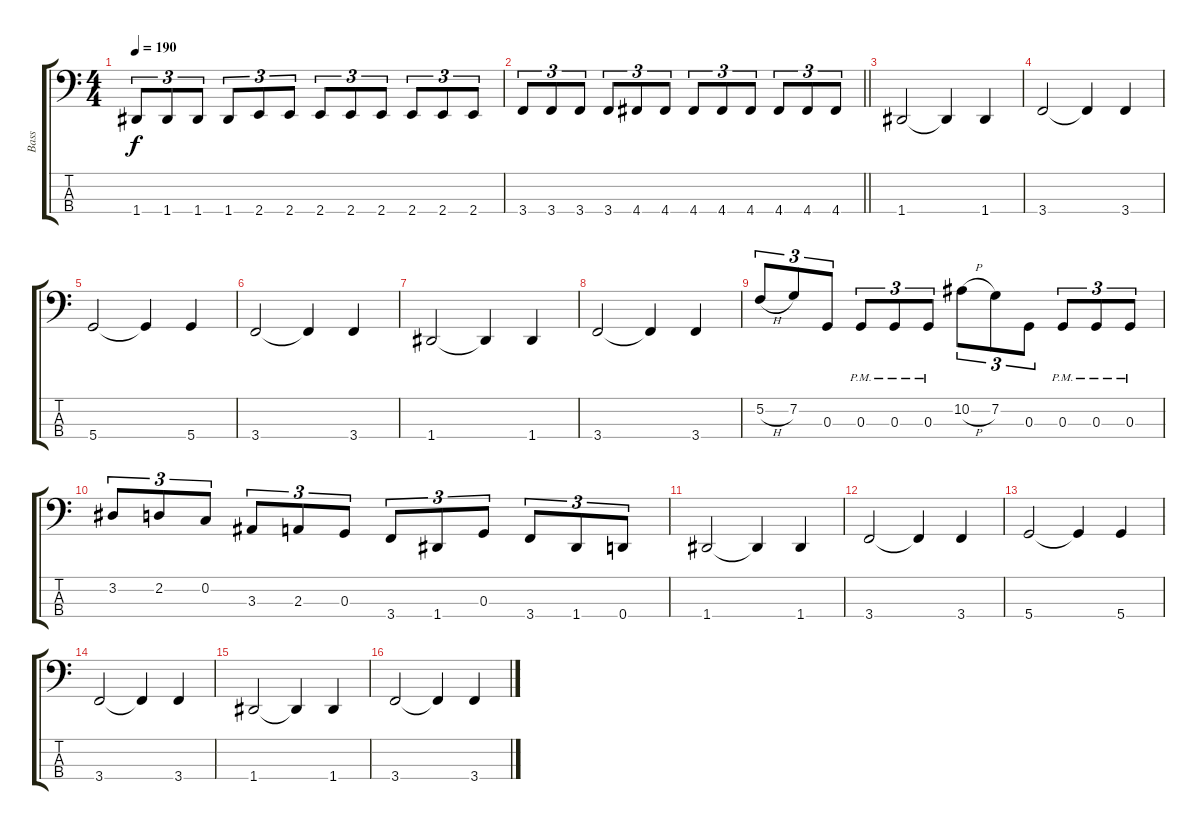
\track ("Bass" "Bass") {instrument electricbassfinger}
\staff {score tabs}
\tuning (F2 C2 G1 D1) {hide}
\ts (4 4)
\tempo 190
\clef f4
\ks c
1.4.8{tu (3 2) dy f} 1.4.8{tu (3 2)} 1.4.8{tu (3 2)} 1.4.8{tu (3 2)} 2.4.8{tu (3 2)} 2.4.8{tu (3 2)} 2.4.8{tu (3 2)} 2.4.8{tu (3 2)} 2.4.8{tu (3 2)} 2.4.8{tu (3 2)} 2.4.8{tu (3 2)} 2.4.8{tu (3 2)} |
\barLineRight lightlight
3.4.8{tu (3 2)} 3.4.8{tu (3 2)} 3.4.8{tu (3 2)} 3.4.8{tu (3 2)} 4.4.8{tu (3 2)} 4.4.8{tu (3 2)} 4.4.8{tu (3 2)} 4.4.8{tu (3 2)} 4.4.8{tu (3 2)} 4.4.8{tu (3 2)} 4.4.8{tu (3 2)} 4.4.8{tu (3 2)} |
1.4.2 1.4{t}.4 1.4.4 |
3.4.2 3.4{t}.4 3.4.4 |
5.4.2 5.4{t}.4 5.4.4 |
3.4.2 3.4{t}.4 3.4.4 |
1.4.2 1.4{t}.4 1.4.4 |
3.4.2 3.4{t}.4 3.4.4 |
5.2{h}.8{tu (3 2)} 7.2.8{tu (3 2)} 0.3.8{tu (3 2)} 0.3{pm}.8{tu (3 2)} 0.3{pm}.8{tu (3 2)} 0.3{pm}.8{tu (3 2)} 10.2{h}.8{tu (3 2)} 7.2.8{tu (3 2)} 0.3.8{tu (3 2)} 0.3{pm}.8{tu (3 2)} 0.3{pm}.8{tu (3 2)} 0.3{pm}.8{tu (3 2)} |
3.2.8{tu (3 2)} 2.2.8{tu (3 2)} 0.2.8{tu (3 2)} 3.3.8{tu (3 2)} 2.3.8{tu (3 2)} 0.3.8{tu (3 2)} 3.4.8{tu (3 2)} 1.4.8{tu (3 2)} 0.3.8{tu (3 2)} 3.4.8{tu (3 2)} 1.4.8{tu (3 2)} 0.4.8{tu (3 2)} |
1.4.2 1.4{t}.4 1.4.4 |
3.4.2 3.4{t}.4 3.4.4 |
5.4.2 5.4{t}.4 5.4.4 |
3.4.2 3.4{t}.4 3.4.4 |
1.4.2 1.4{t}.4 1.4.4 |
3.4.2 3.4{t}.4 3.4.4
